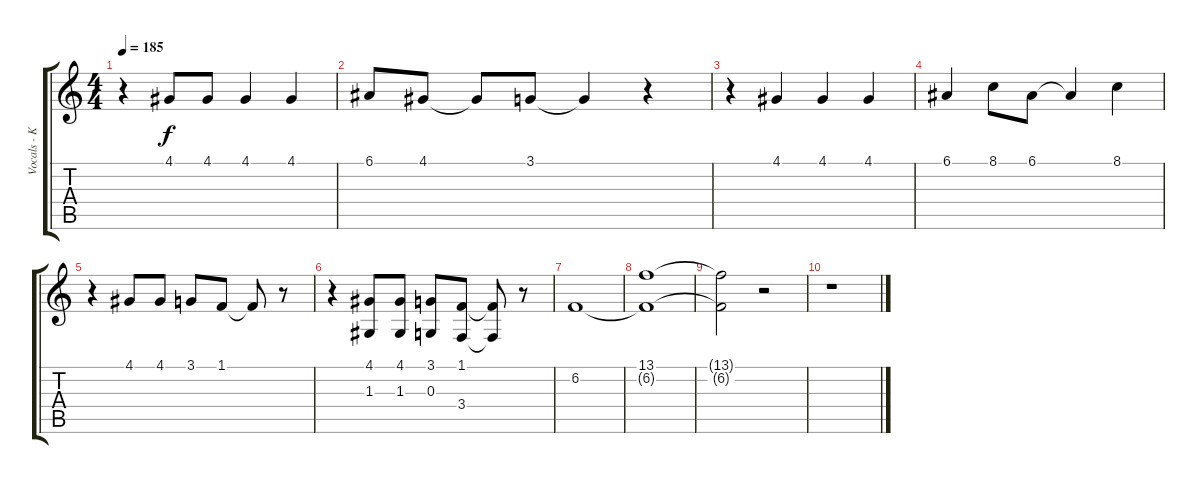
\track ("Vocals - Kai Hansen" "Vocals - K") {instrument tuba}
\staff {score tabs}
\tuning (E4 B3 G3 D3 A2 E2) {hide}
\ts (4 4)
\section ("" "")
\tempo 185
\clef g2
\ks c
r.4{dy f} 4.1.8 4.1.8 4.1.4 4.1.4 |
6.1.8 4.1.8 4.1{t}.8 3.1.8 3.1{t}.4 r.4 |
r.4 4.1.4 4.1.4 4.1.4 |
6.1.4 8.1.8 6.1.8 6.1{t}.4 8.1.4 |
r.4 4.1.8 4.1.8 3.1.8 1.1.8 1.1{t}.8 r.8 |
r.4 (4.1 1.3).8 (4.1 1.3).8 (3.1 0.3).8 (1.1 3.4).8 (1.1{t} 3.4{t}).8 r.8 |
6.2.1{volume 14} |
(13.1 6.2{t}).1 |
(13.1{t} 6.2{t}).2 r.2 |
r.1
